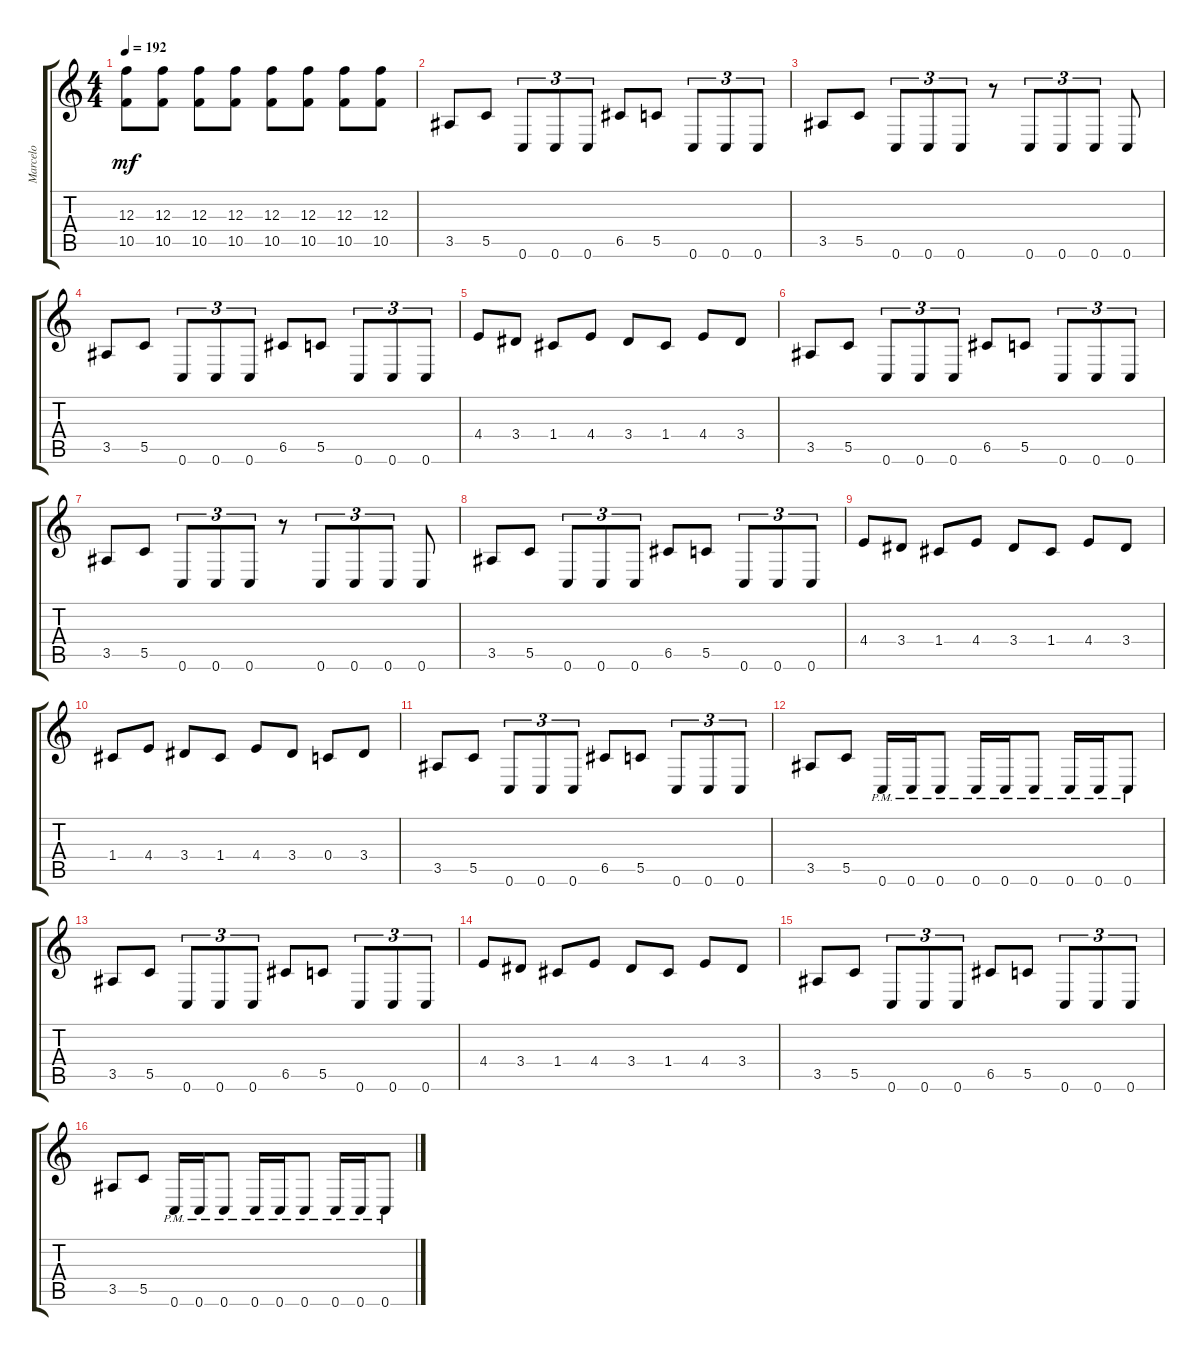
\track ("Marcelo" "Marcelo") {instrument distortionguitar}
\staff {score tabs}
\tuning (D4 A3 F3 C3 G2 C2) {hide}
\ts (4 4)
\tempo 192
\clef g2
\ks c
(12.3 10.5).8{dy mf} (12.3 10.5).8 (12.3 10.5).8 (12.3 10.5).8 (12.3 10.5).8 (12.3 10.5).8 (12.3 10.5).8 (12.3 10.5).8 |
3.5.8 5.5.8 0.6.8{tu (3 2)} 0.6.8{tu (3 2)} 0.6.8{tu (3 2)} 6.5.8 5.5.8 0.6.8{tu (3 2)} 0.6.8{tu (3 2)} 0.6.8{tu (3 2)} |
3.5.8 5.5.8 0.6.8{tu (3 2)} 0.6.8{tu (3 2)} 0.6.8{tu (3 2)} r.8 0.6.8{tu (3 2)} 0.6.8{tu (3 2)} 0.6.8{tu (3 2)} 0.6.8 |
3.5.8 5.5.8 0.6.8{tu (3 2)} 0.6.8{tu (3 2)} 0.6.8{tu (3 2)} 6.5.8 5.5.8 0.6.8{tu (3 2)} 0.6.8{tu (3 2)} 0.6.8{tu (3 2)} |
4.4.8 3.4.8 1.4.8 4.4.8 3.4.8 1.4.8 4.4.8 3.4.8 |
3.5.8 5.5.8 0.6.8{tu (3 2)} 0.6.8{tu (3 2)} 0.6.8{tu (3 2)} 6.5.8 5.5.8 0.6.8{tu (3 2)} 0.6.8{tu (3 2)} 0.6.8{tu (3 2)} |
3.5.8 5.5.8 0.6.8{tu (3 2)} 0.6.8{tu (3 2)} 0.6.8{tu (3 2)} r.8 0.6.8{tu (3 2)} 0.6.8{tu (3 2)} 0.6.8{tu (3 2)} 0.6.8 |
3.5.8 5.5.8 0.6.8{tu (3 2)} 0.6.8{tu (3 2)} 0.6.8{tu (3 2)} 6.5.8 5.5.8 0.6.8{tu (3 2)} 0.6.8{tu (3 2)} 0.6.8{tu (3 2)} |
4.4.8 3.4.8 1.4.8 4.4.8 3.4.8 1.4.8 4.4.8 3.4.8 |
1.4.8 4.4.8 3.4.8 1.4.8 4.4.8 3.4.8 0.4.8 3.4.8 |
3.5.8 5.5.8 0.6.8{tu (3 2)} 0.6.8{tu (3 2)} 0.6.8{tu (3 2)} 6.5.8 5.5.8 0.6.8{tu (3 2)} 0.6.8{tu (3 2)} 0.6.8{tu (3 2)} |
3.5.8 5.5.8 0.6{pm}.16 0.6{pm}.16 0.6{pm}.8 0.6{pm}.16 0.6{pm}.16 0.6{pm}.8 0.6{pm}.16 0.6{pm}.16 0.6{pm}.8 |
3.5.8 5.5.8 0.6.8{tu (3 2)} 0.6.8{tu (3 2)} 0.6.8{tu (3 2)} 6.5.8 5.5.8 0.6.8{tu (3 2)} 0.6.8{tu (3 2)} 0.6.8{tu (3 2)} |
4.4.8 3.4.8 1.4.8 4.4.8 3.4.8 1.4.8 4.4.8 3.4.8 |
3.5.8 5.5.8 0.6.8{tu (3 2)} 0.6.8{tu (3 2)} 0.6.8{tu (3 2)} 6.5.8 5.5.8 0.6.8{tu (3 2)} 0.6.8{tu (3 2)} 0.6.8{tu (3 2)} |
3.5.8 5.5.8 0.6{pm}.16 0.6{pm}.16 0.6{pm}.8 0.6{pm}.16 0.6{pm}.16 0.6{pm}.8 0.6{pm}.16 0.6{pm}.16 0.6{pm}.8
